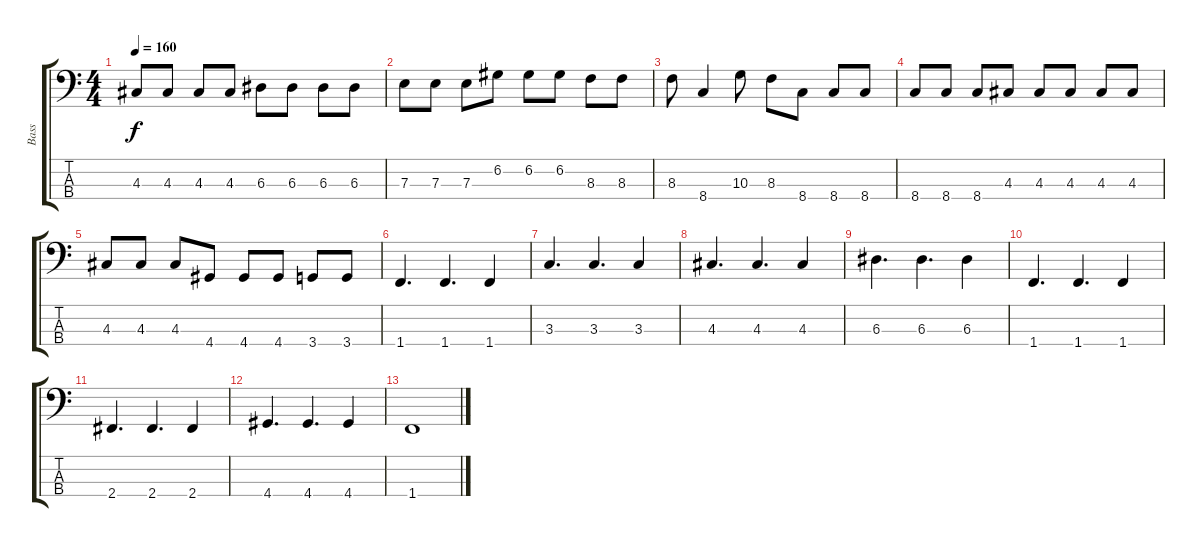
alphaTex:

\track ("Bass" "Bass") {instrument electricbassfinger}
\staff {score tabs}
\tuning (G2 D2 A1 E1) {hide}
\ts (4 4)
\tempo 160
\clef f4
\ks c
4.3.8{dy f} 4.3.8 4.3.8 4.3.8 6.3.8 6.3.8 6.3.8 6.3.8 |
7.3.8 7.3.8 7.3.8 6.2.8 6.2.8 6.2.8 8.3.8 8.3.8 |
8.3.8 8.4.4 10.3.8 8.3.8 8.4.8 8.4.8 8.4.8 |
8.4.8 8.4.8 8.4.8 4.3.8 4.3.8 4.3.8 4.3.8 4.3.8 |
4.3.8 4.3.8 4.3.8 4.4.8 4.4.8 4.4.8 3.4.8 3.4.8 |
1.4.4{d} 1.4.4{d} 1.4.4 |
3.3.4{d} 3.3.4{d} 3.3.4 |
4.3.4{d} 4.3.4{d} 4.3.4 |
6.3.4{d} 6.3.4{d} 6.3.4 |
1.4.4{d} 1.4.4{d} 1.4.4 |
2.4.4{d} 2.4.4{d} 2.4.4 |
4.4.4{d} 4.4.4{d} 4.4.4 |
1.4.1
